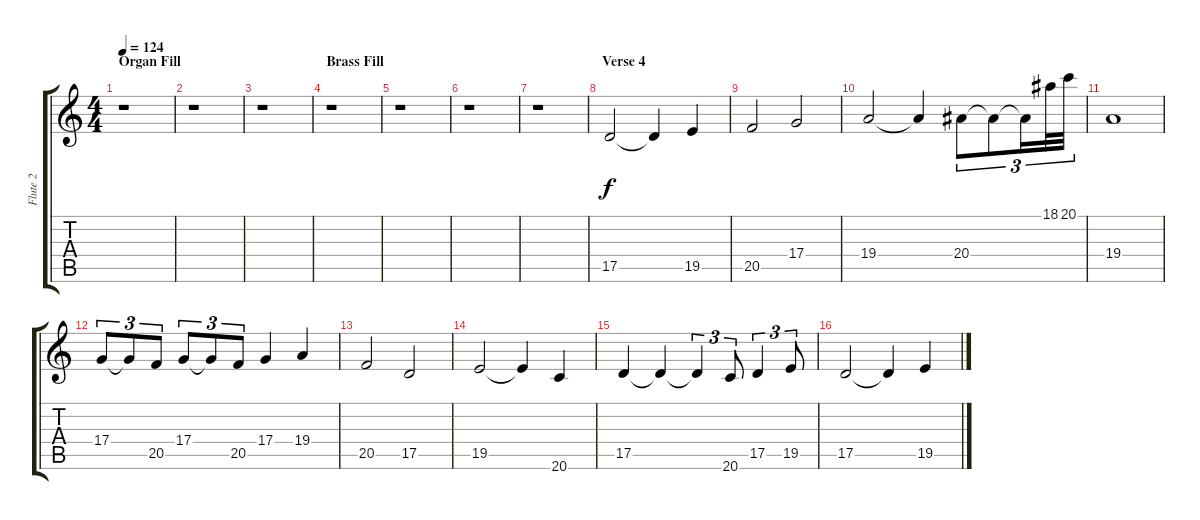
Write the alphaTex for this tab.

\track ("Flute 2" "Flute 2") {instrument panflute}
\staff {score tabs}
\tuning (E4 B3 G3 D3 A2 E2) {hide}
\ts (4 4)
\section ("" "Organ Fill")
\tempo 124
\clef g2
\ks c
r.1{dy f} |
r.1 |
r.1 |
\section ("" "Brass Fill")
r.1 |
r.1 |
r.1 |
r.1 |
\section ("" "Verse 4")
17.5.2 17.5{t}.4 19.5.4 |
20.5.2 17.4.2 |
19.4.2 19.4{t}.4 20.4.8{tu (3 2)} 20.4{t}.8{tu (3 2)} 20.4{t}.16{tu (3 2)} 18.1.32{tu (3 2)} 20.1.32{tu (3 2)} |
19.4.1 |
17.4.8{tu (3 2)} 17.4{t}.8{tu (3 2)} 20.5.8{tu (3 2)} 17.4.8{tu (3 2)} 17.4{t}.8{tu (3 2)} 20.5.8{tu (3 2)} 17.4.4 19.4.4 |
20.5.2 17.5.2 |
19.5.2 19.5{t}.4 20.6.4 |
17.5.4 17.5{t}.4 17.5{t}.4{tu (3 2)} 20.6.8{tu (3 2)} 17.5.4{tu (3 2)} 19.5.8{tu (3 2)} |
17.5.2 17.5{t}.4 19.5.4
